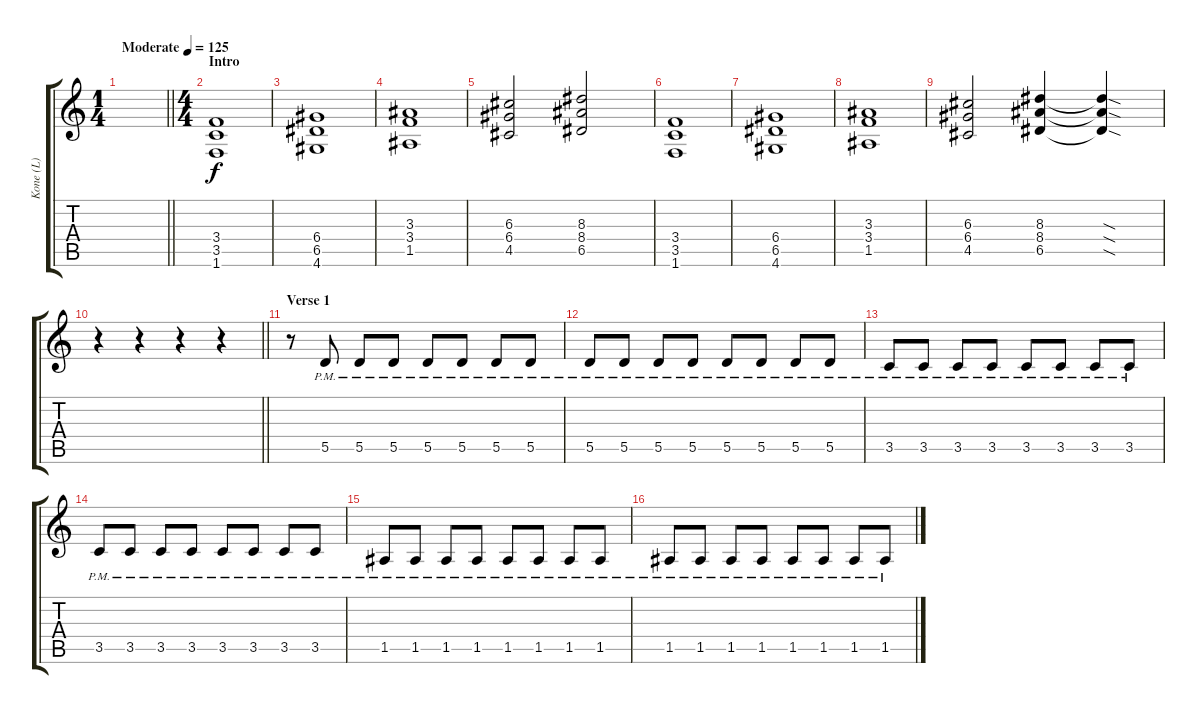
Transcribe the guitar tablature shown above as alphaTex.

\track ("Kone (L)" "Kone (L)") {instrument overdrivenguitar}
\staff {score tabs}
\tuning (E4 B3 G3 D3 A2 E2) {hide}
\ts (1 4)
\tempo (125 "Moderate")
\clef g2
\barLineRight lightlight
\ks c
|
\ts (4 4)
\section ("" "Intro")
(3.4 3.5 1.6).1 |
(6.4 6.5 4.6).1 |
(3.3 3.4 1.5).1 |
(6.3 6.4 4.5).2 (8.3 8.4 6.5).2 |
(3.4 3.5 1.6).1 |
(6.4 6.5 4.6).1 |
(3.3 3.4 1.5).1 |
(6.3 6.4 4.5).2 (8.3 8.4 6.5).4{dy f} (8.3{sod t} 8.4{sod t} 6.5{sod t}).4 |
\barLineRight lightlight
r.4 r.4 r.4 r.4 |
\section ("" "Verse 1")
r.8 5.5{pm}.8 5.5{pm}.8 5.5{pm}.8 5.5{pm}.8 5.5{pm}.8 5.5{pm}.8 5.5{pm}.8 |
5.5{pm}.8 5.5{pm}.8 5.5{pm}.8 5.5{pm}.8 5.5{pm}.8 5.5{pm}.8 5.5{pm}.8 5.5{pm}.8 |
3.5{pm}.8 3.5{pm}.8 3.5{pm}.8 3.5{pm}.8 3.5{pm}.8 3.5{pm}.8 3.5{pm}.8 3.5{pm}.8 |
3.5{pm}.8 3.5{pm}.8 3.5{pm}.8 3.5{pm}.8 3.5{pm}.8 3.5{pm}.8 3.5{pm}.8 3.5{pm}.8 |
1.5{pm}.8 1.5{pm}.8 1.5{pm}.8 1.5{pm}.8 1.5{pm}.8 1.5{pm}.8 1.5{pm}.8 1.5{pm}.8 |
1.5{pm}.8 1.5{pm}.8 1.5{pm}.8 1.5{pm}.8 1.5{pm}.8 1.5{pm}.8 1.5{pm}.8 1.5{pm}.8
